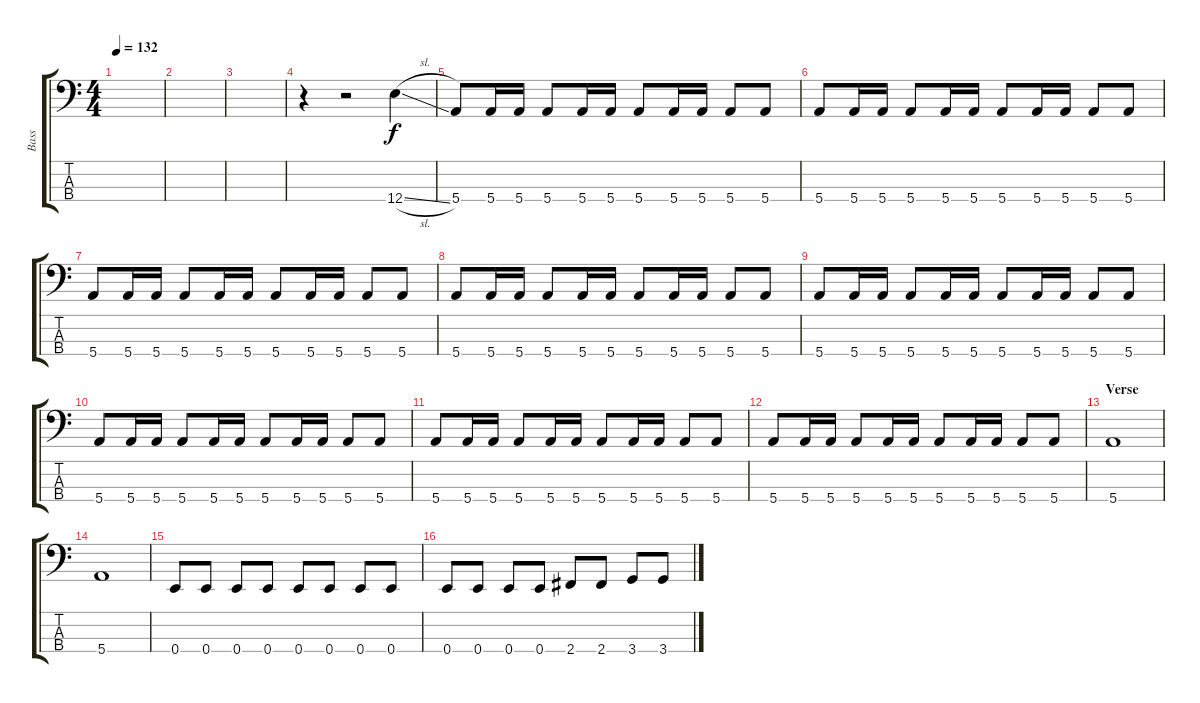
\track ("Bass" "Bass") {instrument electricbasspick}
\staff {score tabs}
\tuning (G2 D2 A1 E1) {hide}
\ts (4 4)
\tempo 132
\clef f4
\ks c
|
|
|
r.4 r.2 12.4{sl}.4 |
5.4.8 5.4.16 5.4.16 5.4.8 5.4.16 5.4.16 5.4.8 5.4.16 5.4.16 5.4.8 5.4.8 |
5.4.8 5.4.16 5.4.16 5.4.8 5.4.16 5.4.16 5.4.8 5.4.16 5.4.16 5.4.8 5.4.8 |
5.4.8 5.4.16 5.4.16 5.4.8 5.4.16 5.4.16 5.4.8 5.4.16 5.4.16 5.4.8 5.4.8 |
5.4.8 5.4.16 5.4.16 5.4.8 5.4.16 5.4.16 5.4.8 5.4.16 5.4.16 5.4.8 5.4.8 |
5.4.8 5.4.16 5.4.16 5.4.8 5.4.16 5.4.16 5.4.8 5.4.16 5.4.16 5.4.8 5.4.8 |
5.4.8 5.4.16 5.4.16 5.4.8 5.4.16 5.4.16 5.4.8 5.4.16 5.4.16 5.4.8 5.4.8 |
5.4.8 5.4.16 5.4.16 5.4.8 5.4.16 5.4.16 5.4.8 5.4.16 5.4.16 5.4.8 5.4.8 |
5.4.8 5.4.16 5.4.16 5.4.8 5.4.16 5.4.16 5.4.8 5.4.16 5.4.16 5.4.8 5.4.8 |
\section ("" "Verse")
5.4.1 |
5.4.1 |
0.4.8 0.4.8 0.4.8 0.4.8 0.4.8 0.4.8 0.4.8 0.4.8 |
0.4.8 0.4.8 0.4.8 0.4.8 2.4.8 2.4.8 3.4.8 3.4.8
